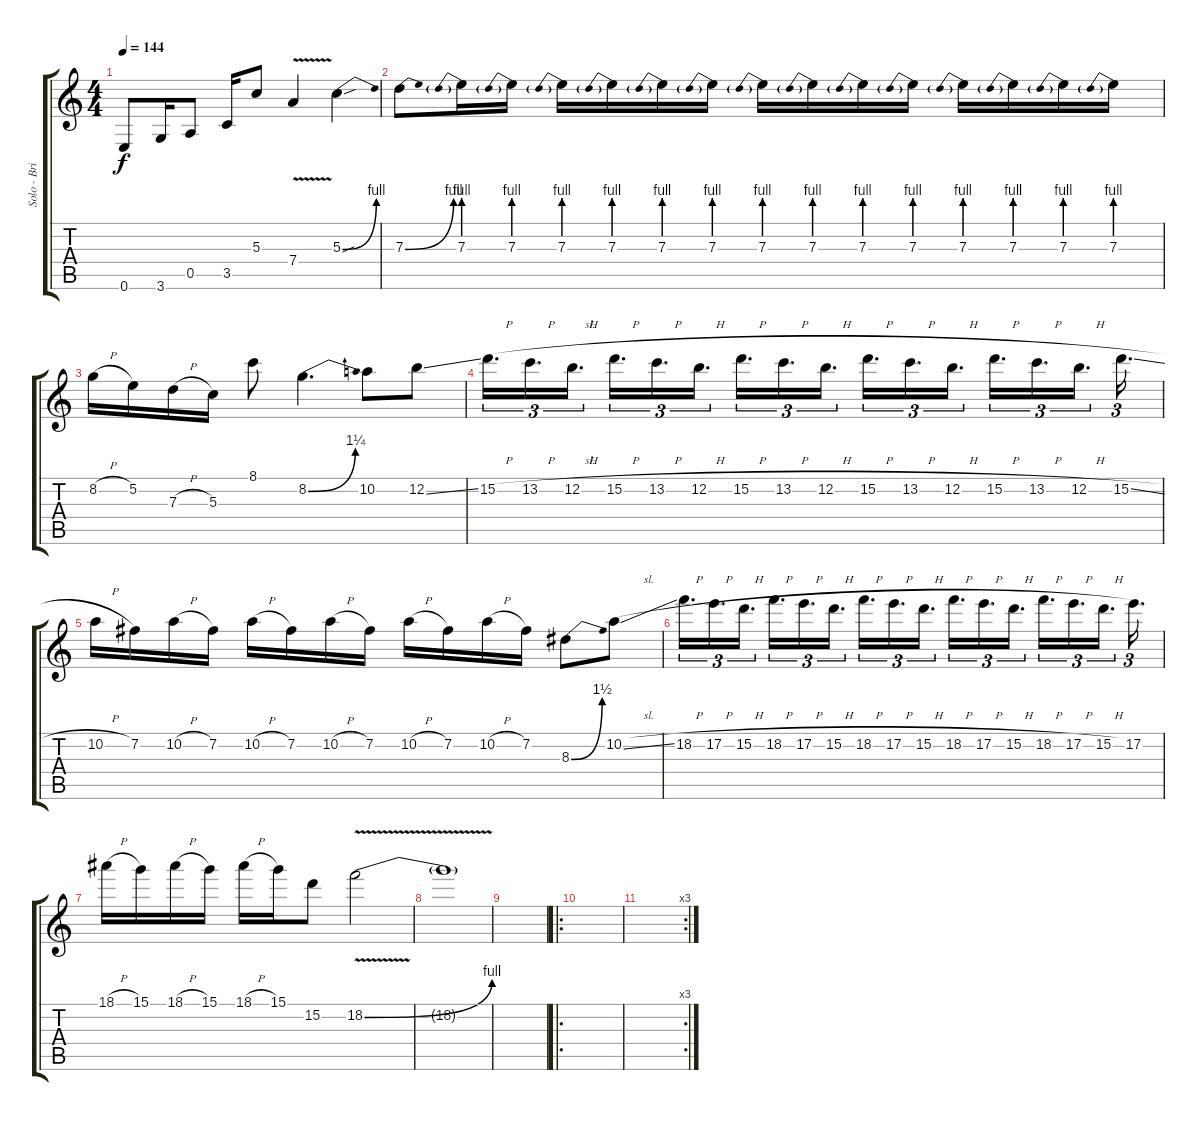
\track ("Solo - Brian Tatler" "Solo - Bri") {instrument overdrivenguitar}
\staff {score tabs}
\tuning (E4 B3 G3 D3 A2 E2) {hide}
\ts (4 4)
\tempo 144
\clef g2
\ks c
0.6.8{dy f} 3.6.16 0.5.8 3.5.16 5.3.8 7.4{v}.4 5.3{be (bend 0 0 60 4) sou}.4 |
7.3{be (bend 0 0 60 4)}.8 7.3{be (prebend 0 4 60 4)}.16 7.3{be (prebend 0 4 60 4)}.16 7.3{be (prebend 0 4 60 4)}.16 7.3{be (prebend 0 4 60 4)}.16 7.3{be (prebend 0 4 60 4)}.16 7.3{be (prebend 0 4 60 4)}.16 7.3{be (prebend 0 4 60 4)}.16 7.3{be (prebend 0 4 60 4)}.16 7.3{be (prebend 0 4 60 4)}.16 7.3{be (prebend 0 4 60 4)}.16 7.3{be (prebend 0 4 60 4)}.16 7.3{be (prebend 0 4 60 4)}.16 7.3{be (prebend 0 4 60 4)}.16 7.3{be (prebend 0 4 60 4)}.16 |
8.2{h}.16 5.2.16 7.3{h}.16 5.3.16 8.1.8 8.2{be (bend 0 0 60 5)}.4{d} 10.2.8 12.2{ss}.8 |
15.2{h}.16{d tu (3 2)} 13.2{h}.16{d tu (3 2)} 12.2{h}.16{d tu (3 2)} 15.2{h}.16{d tu (3 2)} 13.2{h}.16{d tu (3 2)} 12.2{h}.16{d tu (3 2)} 15.2{h}.16{d tu (3 2)} 13.2{h}.16{d tu (3 2)} 12.2{h}.16{d tu (3 2)} 15.2{h}.16{d tu (3 2)} 13.2{h}.16{d tu (3 2)} 12.2{h}.16{d tu (3 2)} 15.2{h}.16{d tu (3 2)} 13.2{h}.16{d tu (3 2)} 12.2{h}.16{d tu (3 2)} 15.2{sl}.16{d tu (3 2)} |
10.2{h}.16 7.2.16 10.2{h}.16 7.2.16 10.2{h}.16 7.2.16 10.2{h}.16 7.2.16 10.2{h}.16 7.2.16 10.2{h}.16 7.2.16 8.3{be (bend 0 0 60 6)}.8 10.2{sl}.8 |
18.2{h}.16{d tu (3 2)} 17.2{h}.16{d tu (3 2)} 15.2{h}.16{d tu (3 2)} 18.2{h}.16{d tu (3 2)} 17.2{h}.16{d tu (3 2)} 15.2{h}.16{d tu (3 2)} 18.2{h}.16{d tu (3 2)} 17.2{h}.16{d tu (3 2)} 15.2{h}.16{d tu (3 2)} 18.2{h}.16{d tu (3 2)} 17.2{h}.16{d tu (3 2)} 15.2{h}.16{d tu (3 2)} 18.2{h}.16{d tu (3 2)} 17.2{h}.16{d tu (3 2)} 15.2{h}.16{d tu (3 2)} 17.2.16{d tu (3 2)} |
18.1{h}.16 15.1.16 18.1{h}.16 15.1.16 18.1{h}.16 15.1.16 15.2.8 18.2{be (bend 0 0 60 4) v}.2 |
18.2{t}.1 |
|
\ro
|
\rc 3
